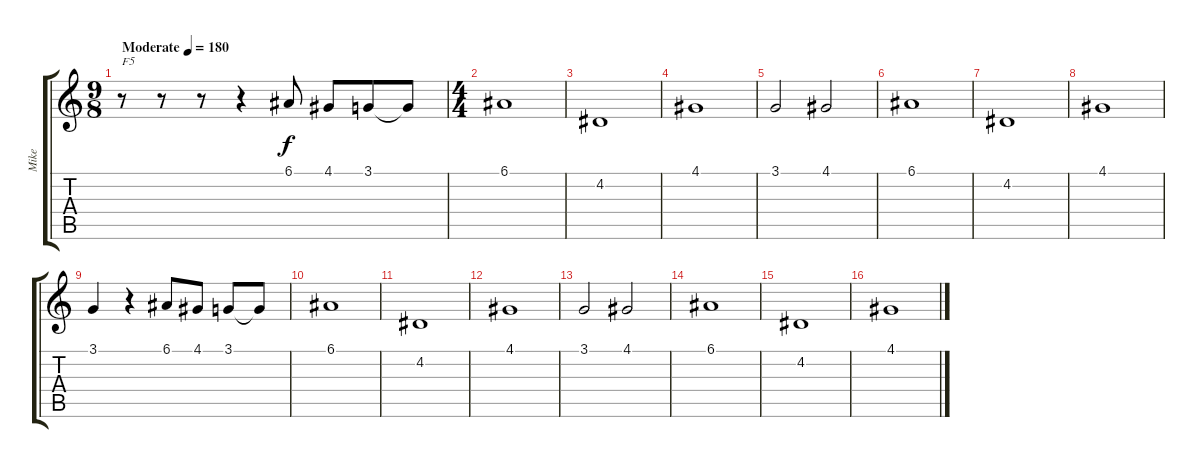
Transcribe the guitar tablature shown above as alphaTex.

\track ("Mike" "Mike") {instrument lead1square}
\staff {score tabs}
\tuning (E4 B3 G3 D3 A2 E2) {hide}
\ts (9 8)
\tempo (180 "Moderate")
\clef g2
\ks c
r.8{txt "F5" dy f instrument lead1square} r.8 r.8 r.4 6.1.8 4.1.8 3.1.8 3.1{t}.8 |
\ts (4 4)
6.1.1 |
4.2.1 |
4.1.1 |
3.1.2 4.1.2 |
6.1.1 |
4.2.1 |
4.1.1 |
3.1.4 r.4 6.1.8 4.1.8 3.1.8 3.1{t}.8 |
6.1.1 |
4.2.1 |
4.1.1 |
3.1.2 4.1.2 |
6.1.1 |
4.2.1 |
4.1.1
